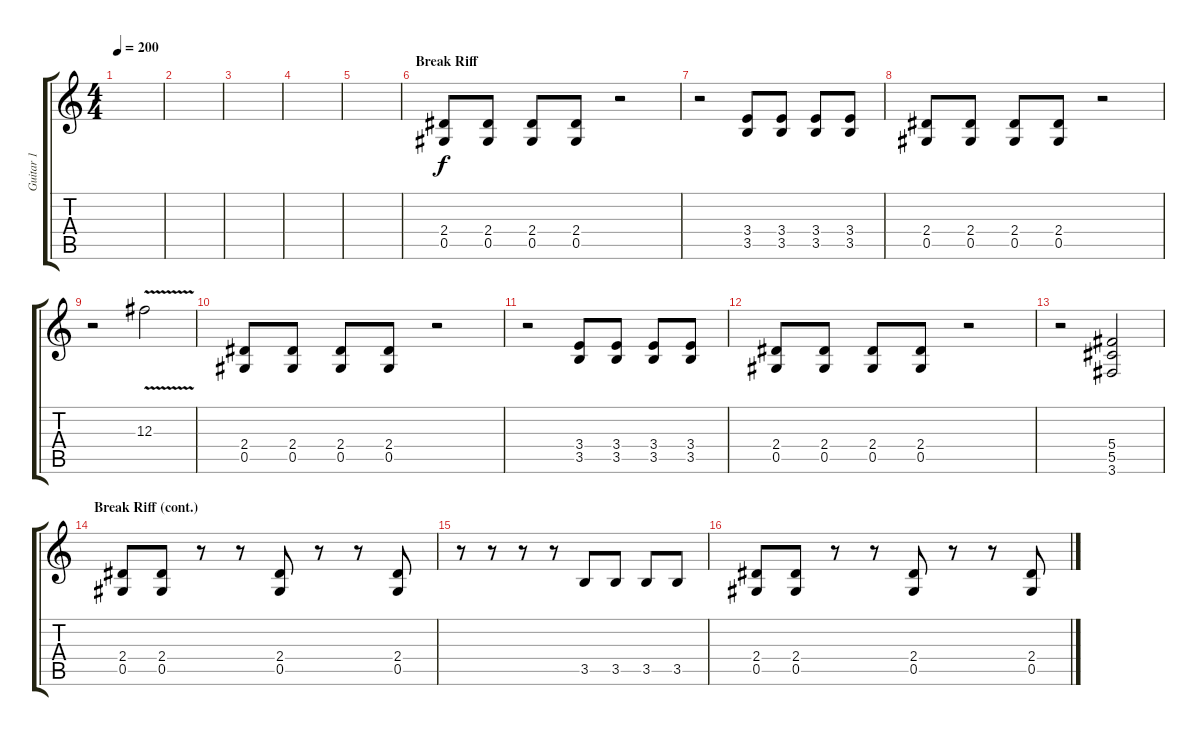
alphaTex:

\track ("Guitar 1" "Guitar 1") {instrument distortionguitar}
\staff {score tabs}
\tuning (Eb4 Bb3 Gb3 Db3 Ab2 Eb2) {hide}
\ts (4 4)
\tempo 200
\clef g2
\ks c
|
|
|
|
|
\section ("" "Break Riff")
(2.4 0.5).8 (2.4 0.5).8 (2.4 0.5).8 (2.4 0.5).8 r.2 |
r.2 (3.4 3.5).8 (3.4 3.5).8 (3.4 3.5).8 (3.4 3.5).8 |
(2.4 0.5).8 (2.4 0.5).8 (2.4 0.5).8 (2.4 0.5).8 r.2 |
r.2 12.3{v}.2 |
(2.4 0.5).8 (2.4 0.5).8 (2.4 0.5).8 (2.4 0.5).8 r.2 |
r.2 (3.4 3.5).8 (3.4 3.5).8 (3.4 3.5).8 (3.4 3.5).8 |
(2.4 0.5).8 (2.4 0.5).8 (2.4 0.5).8 (2.4 0.5).8 r.2 |
r.2 (5.4 5.5 3.6).2 |
\section ("" "Break Riff (cont.)")
(2.4 0.5).8 (2.4 0.5).8 r.8 r.8 (2.4 0.5).8 r.8 r.8 (2.4 0.5).8 |
r.8 r.8 r.8 r.8 3.5.8 3.5.8 3.5.8 3.5.8 |
(2.4 0.5).8 (2.4 0.5).8 r.8 r.8 (2.4 0.5).8 r.8 r.8 (2.4 0.5).8
